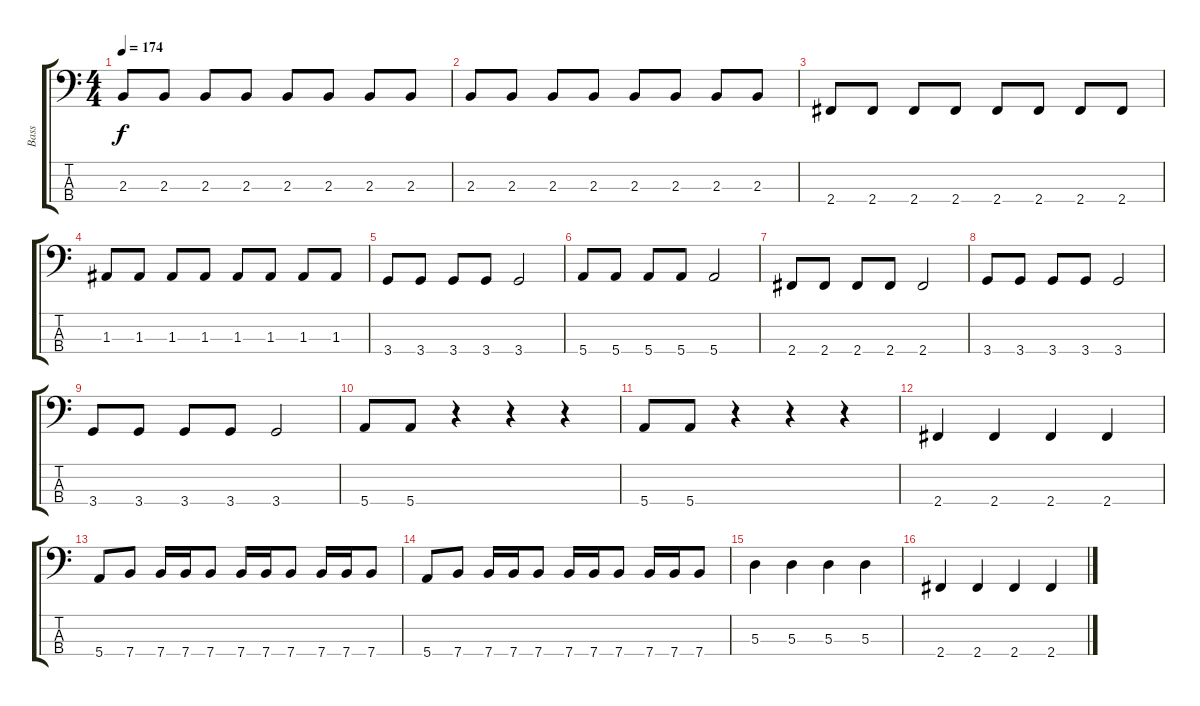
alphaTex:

\track ("Bass" "Bass") {instrument electricbasspick}
\staff {score tabs}
\tuning (G2 D2 A1 E1) {hide}
\ts (4 4)
\tempo 174
\clef f4
\ks c
2.3.8{dy f} 2.3.8 2.3.8 2.3.8 2.3.8 2.3.8 2.3.8 2.3.8 |
2.3.8 2.3.8 2.3.8 2.3.8 2.3.8 2.3.8 2.3.8 2.3.8 |
2.4.8 2.4.8 2.4.8 2.4.8 2.4.8 2.4.8 2.4.8 2.4.8 |
1.3.8 1.3.8 1.3.8 1.3.8 1.3.8 1.3.8 1.3.8 1.3.8 |
3.4.8 3.4.8 3.4.8 3.4.8 3.4.2 |
5.4.8 5.4.8 5.4.8 5.4.8 5.4.2 |
2.4.8 2.4.8 2.4.8 2.4.8 2.4.2 |
3.4.8 3.4.8 3.4.8 3.4.8 3.4.2 |
3.4.8 3.4.8 3.4.8 3.4.8 3.4.2 |
5.4.8 5.4.8 r.4 r.4 r.4 |
5.4.8 5.4.8 r.4 r.4 r.4 |
2.4.4 2.4.4 2.4.4 2.4.4 |
5.4.8 7.4.8 7.4.16 7.4.16 7.4.8 7.4.16 7.4.16 7.4.8 7.4.16 7.4.16 7.4.8 |
5.4.8 7.4.8 7.4.16 7.4.16 7.4.8 7.4.16 7.4.16 7.4.8 7.4.16 7.4.16 7.4.8 |
5.3.4 5.3.4 5.3.4 5.3.4 |
2.4.4 2.4.4 2.4.4 2.4.4
